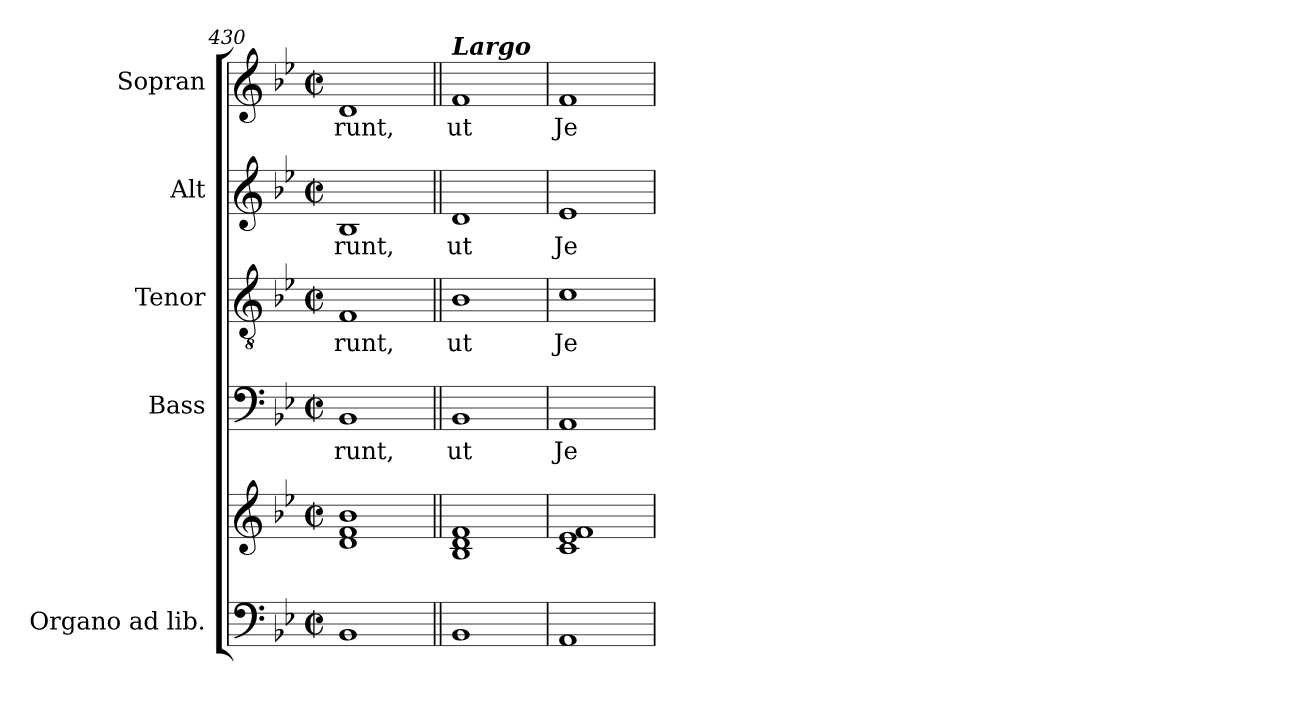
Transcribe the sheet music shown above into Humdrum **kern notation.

**kern	**kern	**kern	**text	**kern	**text	**kern	**text	**kern	**text
*part5	*part5	*part4	*part4	*part3	*part3	*part2	*part2	*part1	*part1
*staff6	*staff5	*staff4	*staff4	*staff3	*staff3	*staff2	*staff2	*staff1	*staff1
*I"Organo ad lib.	*	*I"Bass	*	*I"Tenor	*	*I"Alt	*	*I"Sopran	*
*	*	*I'B.	*	*I'T.	*	*I'A.	*	*I'S.	*
*clefF4	*clefG2	*clefF4	*	*clefGv2	*	*clefG2	*	*clefG2	*
*k[b-e-]	*k[b-e-]	*k[b-e-]	*	*k[b-e-]	*	*k[b-e-]	*	*k[b-e-]	*
*B-:	*B-:	*B-:	*	*B-:	*	*B-:	*	*B-:	*
*M2/2	*M2/2	*M2/2	*	*M2/2	*	*M2/2	*	*M2/2	*
*met(c|)	*met(c|)	*met(c|)	*	*met(c|)	*	*met(c|)	*	*met(c|)	*
=430	=430	=430	=430	=430	=430	=430	=430	=430	=430
!	!	!	!LO:LY:b	!	!LO:LY:b	!	!LO:LY:b	!	!LO:LY:b
1BB-	1d 1f 1b-	1BB-	-runt,	1F	-runt,	1B-	-runt,	1d	-runt,
!!LO:LB:g=z
=431||	=431||	=431||	=431||	=431||	=431||	=431||	=431||	=431||	=431||
!	!	!	!	!	!	!	!	!LO:TX:a:Bi:t=Largo	!
!	!	!	!LO:LY:b	!	!LO:LY:b	!	!LO:LY:b	!	!LO:LY:b
1BB-	1B- 1d 1f	1BB-	ut	1B-	ut	1d	ut	1f	ut
=432	=432	=432	=432	=432	=432	=432	=432	=432	=432
!	!	!	!LO:LY:b	!	!LO:LY:b	!	!LO:LY:b	!	!LO:LY:b
1AA	1c 1e- 1f	1AA	Je-	1c	Je-	1e-	Je-	1f	Je-
=	=	=	=	=	=	=	=	=	=
*-	*-	*-	*-	*-	*-	*-	*-	*-	*-
